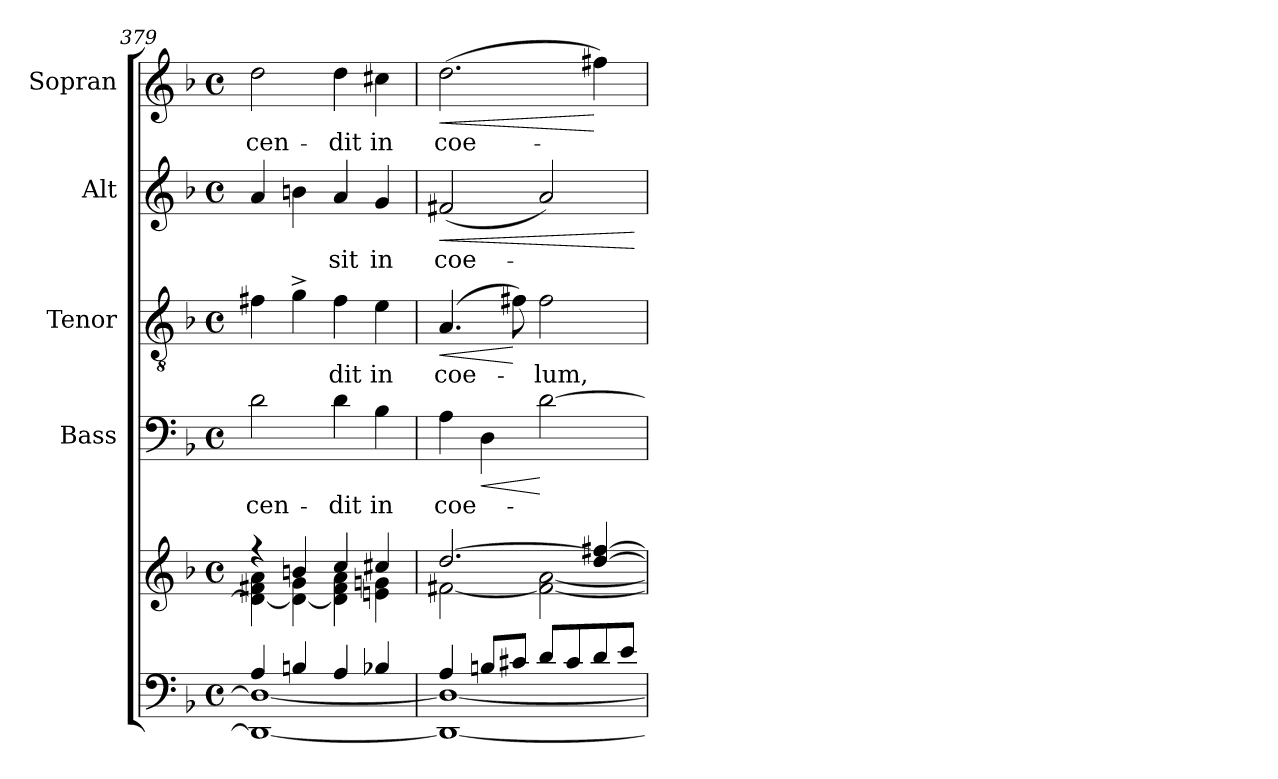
**kern	**kern	**kern	**text	**dynam	**kern	**text	**dynam	**kern	**text	**dynam	**kern	**text	**dynam
*part5	*part5	*part4	*part4	*part4	*part3	*part3	*part3	*part2	*part2	*part2	*part1	*part1	*part1
*staff6	*staff5	*staff4	*staff4	*staff4	*staff3	*staff3	*staff3	*staff2	*staff2	*staff2	*staff1	*staff1	*staff1
*	*	*I"Bass	*	*	*I"Tenor	*	*	*I"Alt	*	*	*I"Sopran	*	*
*	*	*I'B.	*	*	*I'T.	*	*	*I'A.	*	*	*I'S.	*	*
!!LO:PB:g=z
*clefF4	*clefG2	*clefF4	*	*	*clefGv2	*	*	*clefG2	*	*	*clefG2	*	*
*k[b-]	*k[b-]	*k[b-]	*	*	*k[b-]	*	*	*k[b-]	*	*	*k[b-]	*	*
*F:	*F:	*F:	*	*	*F:	*	*	*F:	*	*	*F:	*	*
*M4/4	*M4/4	*M4/4	*	*	*M4/4	*	*	*M4/4	*	*	*M4/4	*	*
*met(c)	*met(c)	*met(c)	*	*	*met(c)	*	*	*met(c)	*	*	*met(c)	*	*
=379	=379	=379	=379	=379	=379	=379	=379	=379	=379	=379	=379	=379	=379
*^	*^	*	*	*	*	*	*	*	*	*	*	*	*
!	!	!	!	!	!LO:LY:b	!	!	!	!	!	!	!	!	!LO:LY:b	!
4A/	1DD_ 1D_	4rff	4d\_ 4f#X\ 4a\	2d\	-cen-	.	4f#X\	.	.	4a/	.	.	2dd\	-cen-	.
4Bn/	.	4bn/	4d\_ 4g\	.	.	.	4g^>\	.	.	4bn\	.	.	.	.	.
!	!	!	!	!	!LO:LY:b	!	!	!LO:LY:b	!	!	!LO:LY:b	!	!	!LO:LY:b	!
4A/	.	4cc/	4d\] 4f#\ 4a\	4d\	-dit	.	4f#\	-dit	.	4a/	-sit	.	4dd\	-dit	.
!	!	!	!	!	!LO:LY:b	!	!	!LO:LY:b	!	!	!LO:LY:b	!	!	!LO:LY:b	!
4B-X/	.	4cc#X/	4en\ 4gn\	4B-\	in	.	4e\	in	.	4g/	in	.	4cc#X\	in	.
=380	=380	=380	=380	=380	=380	=380	=380	=380	=380	=380	=380	=380	=380	=380	=380
!	!	!	!	!	!LO:LY:b	!	!	!LO:LY:b	!LO:HP:b	!	!LO:LY:b	!LO:HP:b	!	!LO:LY:b	!LO:HP:b
4A/	1DD_ 1D_	[>2.dd/	[<2f#X\	4A\	coe-	.	(4.A/	coe-	<	(<2f#X/	coe-	<	(>2.dd\	coe-	<
!	!	!	!	!	!	!LO:HP:b	!	!	!	!	!	!	!	!	!
8Bn/L	.	.	.	4D\	.	<	.	.	.	.	.	.	.	.	.
8c#X/J	.	.	.	.	.	.	8f#X\)	.	[	.	.	.	.	.	.
!	!	!	!	!	!	!	!	!LO:LY:b	!	!	!	!	!	!	!
8d/L	.	.	2f#\_ [<2a\	[2d\	.	[	2f#\	-lum,	.	2a/)	.	.	.	.	.
8c#/	.	.	.	.	.	.	.	.	.	.	.	.	.	.	.
8d/	.	4dd/_ [>4ff#X/	.	.	.	.	.	.	.	.	.	.	4ff#X\)	.	[
8e/J	.	.	.	.	.	.	.	.	.	.	.	.	.	.	.
*v	*v	*	*	*	*	*	*	*	*	*	*	*	*	*	*
*	*v	*v	*	*	*	*	*	*	*	*	*	*	*	*
.	.	.	.	.	.	.	.	.	.	[	.	.	.
=	=	=	=	=	=	=	=	=	=	=	=	=	=
*-	*-	*-	*-	*-	*-	*-	*-	*-	*-	*-	*-	*-	*-
